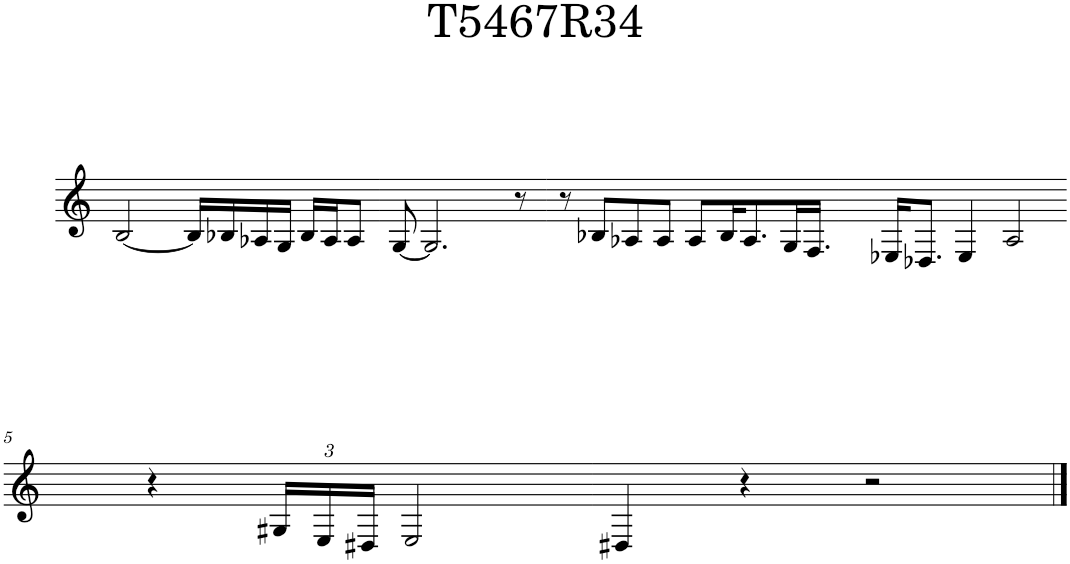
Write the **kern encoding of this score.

**kern
*part1
*staff1
*I"Piano
*I'Pno.
*clefG2
*k[]
=1
[2B/
16B/LL]
16B-X/
16A-X/
16G/JJ
16B-/LL
16A-/J
8A-/J
=2
[8G/
2.G/]
8r
=3
8r
8B-X/L
8A-X/
8A-/J
8A-/L
16B-/K
8.A-/
16G/L
!LO:N:vis=16.
[16F/JJ
=4
8F/]
16E-X/KL
8.D-X/J
4E-/
[4.A/
!!LO:LB:g=z
=5
8A/]
4r
*Xbrackettup
24G#X/LL
24E/
24D#X/JJ
2E/
=6
4D#X/
4r
2r
==
*-
